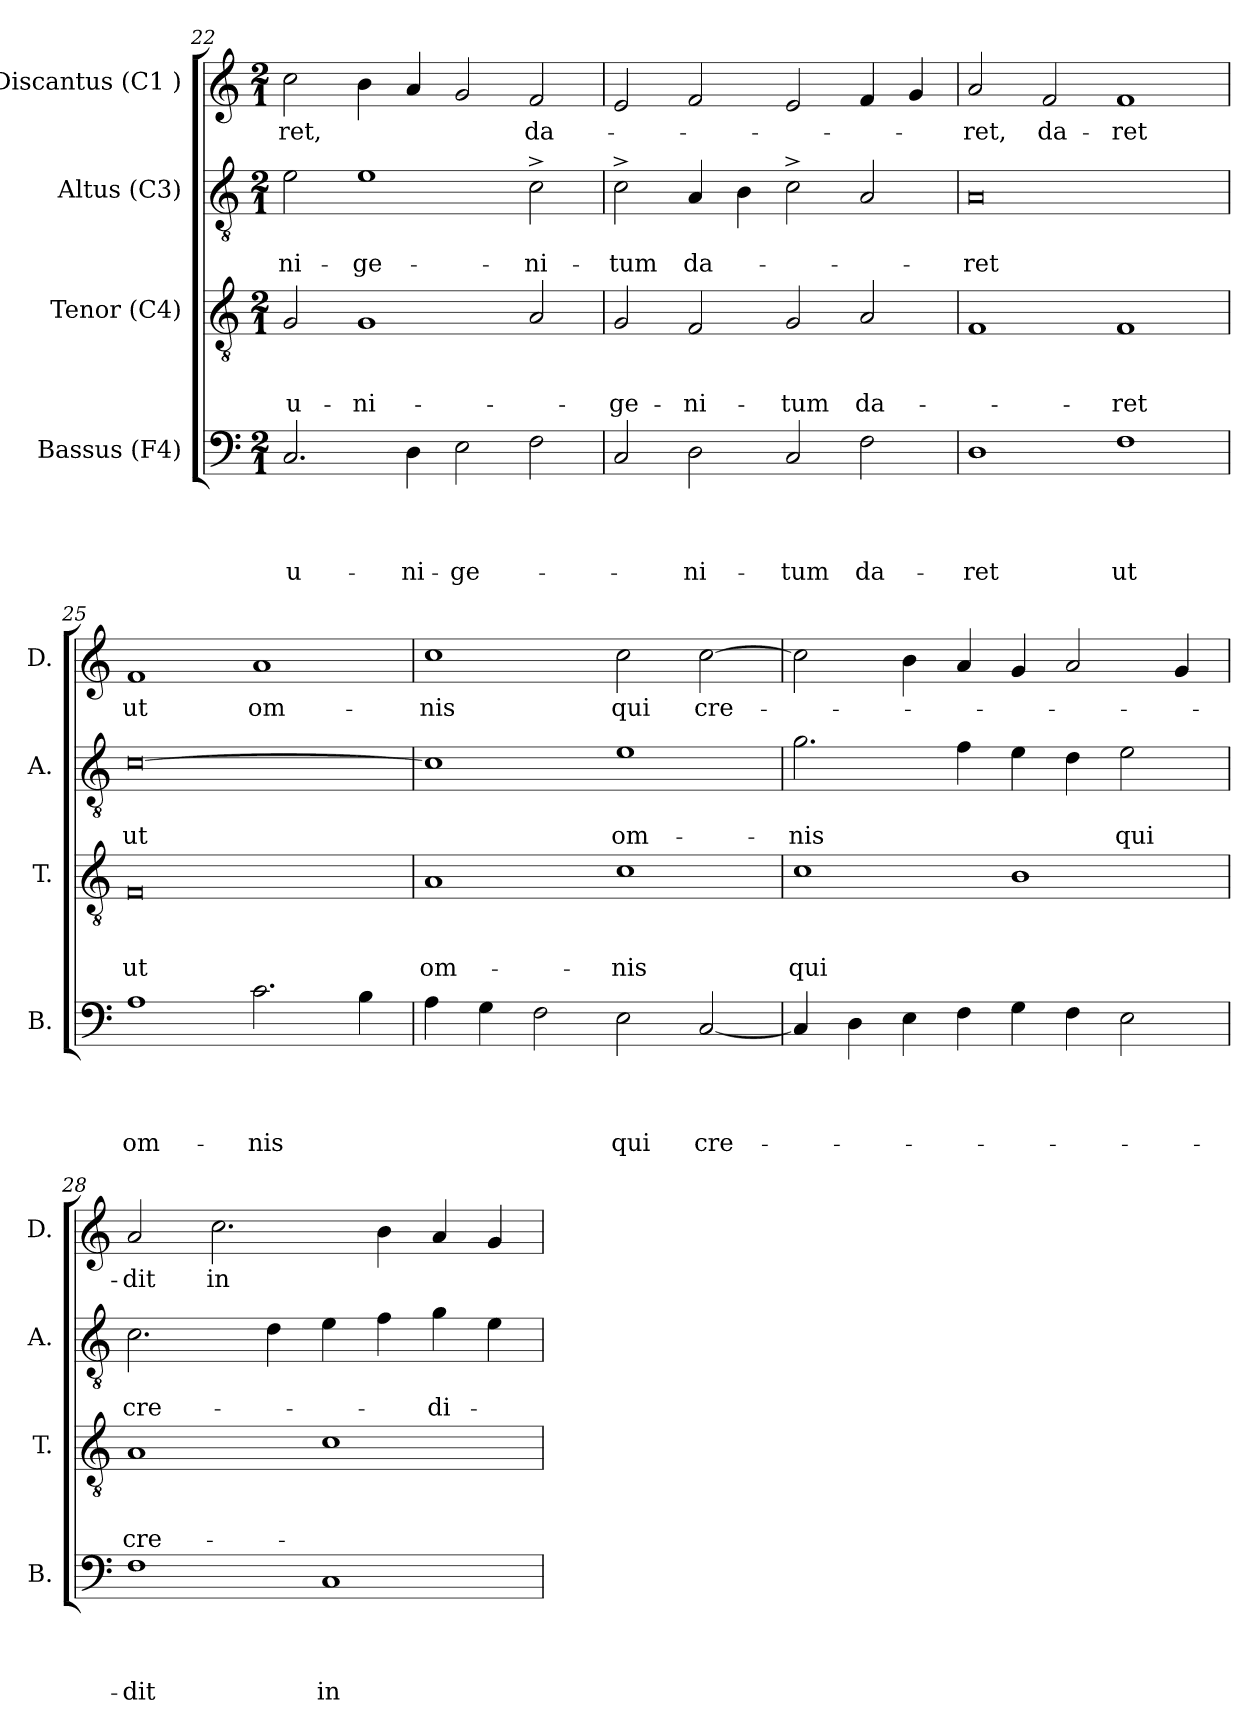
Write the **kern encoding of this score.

**kern	**text	**text	**text	**text	**kern	**text	**text	**text	**kern	**text	**text	**kern	**text
*part4	*part4	*part4	*part4	*part4	*part3	*part3	*part3	*part3	*part2	*part2	*part2	*part1	*part1
*staff4	*staff4	*staff4	*staff4	*staff4	*staff3	*staff3	*staff3	*staff3	*staff2	*staff2	*staff2	*staff1	*staff1
*I"Bassus (F4)	*	*	*	*	*I"Tenor (C4)	*	*	*	*I"Altus (C3)	*	*	*I"Discantus (C1 )	*
*I'B.	*	*	*	*	*I'T.	*	*	*	*I'A.	*	*	*I'D.	*
*clefF4	*	*	*	*	*clefGv2	*	*	*	*clefGv2	*	*	*clefG2	*
*k[]	*	*	*	*	*k[]	*	*	*	*k[]	*	*	*k[]	*
*C:	*	*	*	*	*C:	*	*	*	*C:	*	*	*C:	*
*M2/1	*	*	*	*	*M2/1	*	*	*	*M2/1	*	*	*M2/1	*
=22	=22	=22	=22	=22	=22	=22	=22	=22	=22	=22	=22	=22	=22
!	!	!	!	!LO:LY:b	!	!	!	!LO:LY:b	!	!	!LO:LY:b	!	!LO:LY:b
2.C/	.	.	.	u-	2G/	.	.	u-	2e\	.	-ni-	2cc\	-ret,
!	!	!	!	!	!	!	!	!LO:LY:b	!	!	!LO:LY:b	!	!
.	.	.	.	.	1G	.	.	-ni-	1e	.	-ge-	4b\	.
!	!	!	!	!LO:LY:b	!	!	!	!	!	!	!	!	!
4D\	.	.	.	-ni-	.	.	.	.	.	.	.	4a/	.
!	!	!	!	!LO:LY:b	!	!	!	!	!	!	!	!	!
2E\	.	.	.	-ge-	.	.	.	.	.	.	.	2g/	.
!	!	!	!	!	!	!	!	!	!	!	!LO:LY:b	!	!LO:LY:b
2F\	.	.	.	.	2A/	.	.	.	2c^>\	.	-ni-	2f/	da-
!!LO:LB:g=z
=23	=23	=23	=23	=23	=23	=23	=23	=23	=23	=23	=23	=23	=23
!	!	!	!	!	!	!	!	!LO:LY:b	!	!	!LO:LY:b	!	!
2C/	.	.	.	.	2G/	.	.	-ge-	2c^>\	.	-tum	2e/	.
!	!	!	!	!LO:LY:b	!	!	!	!LO:LY:b	!	!	!LO:LY:b	!	!
2D\	.	.	.	-ni-	2F/	.	.	-ni-	4A/	.	da-	2f/	.
.	.	.	.	.	.	.	.	.	4B\	.	.	.	.
!	!	!	!	!LO:LY:b	!	!	!	!LO:LY:b	!	!	!	!	!
2C/	.	.	.	-tum	2G/	.	.	-tum	2c^>\	.	.	2e/	.
!	!	!	!	!LO:LY:b	!	!	!	!LO:LY:b	!	!	!	!	!
2F\	.	.	.	da-	2A/	.	.	da-	2A/	.	.	4f/	.
.	.	.	.	.	.	.	.	.	.	.	.	4g/	.
=24	=24	=24	=24	=24	=24	=24	=24	=24	=24	=24	=24	=24	=24
!	!	!	!	!LO:LY:b	!	!	!	!	!	!	!LO:LY:b:rj	!	!LO:LY:b
1D	.	.	.	-ret	1F	.	.	.	0A	.	-ret	2a/	-ret,
!	!	!	!	!	!	!	!	!	!	!	!	!	!LO:LY:b
.	.	.	.	.	.	.	.	.	.	.	.	2f/	da-
!	!	!	!	!LO:LY:b	!	!	!	!LO:LY:b	!	!	!	!	!LO:LY:b
1F	.	.	.	ut	1F	.	.	-ret	.	.	.	1f	-ret
=25	=25	=25	=25	=25	=25	=25	=25	=25	=25	=25	=25	=25	=25
!	!	!	!	!LO:LY:b	!	!	!	!LO:LY:b:rj	!	!	!LO:LY:b	!	!LO:LY:b
1A	.	.	.	om-	0F	.	.	ut	[>0c	.	ut	1f	ut
!	!	!	!	!LO:LY:b	!	!	!	!	!	!	!	!	!LO:LY:b
2.c\	.	.	.	-nis	.	.	.	.	.	.	.	1a	om-
4B\	.	.	.	.	.	.	.	.	.	.	.	.	.
=26	=26	=26	=26	=26	=26	=26	=26	=26	=26	=26	=26	=26	=26
!	!	!	!	!	!	!	!	!LO:LY:b	!	!	!	!	!LO:LY:b
4A\	.	.	.	.	1A	.	.	om-	1c]	.	.	1cc	-nis
4G\	.	.	.	.	.	.	.	.	.	.	.	.	.
2F\	.	.	.	.	.	.	.	.	.	.	.	.	.
!	!	!	!	!LO:LY:b	!	!	!	!LO:LY:b	!	!	!LO:LY:b	!	!LO:LY:b
2E\	.	.	.	qui	1c	.	.	-nis	1e	.	om-	2cc\	qui
!	!	!	!	!LO:LY:b	!	!	!	!	!	!	!	!	!LO:LY:b
[<2C/	.	.	.	cre-	.	.	.	.	.	.	.	[<2cc\	cre-
!!LO:LB:g=z
=27	=27	=27	=27	=27	=27	=27	=27	=27	=27	=27	=27	=27	=27
!	!	!	!	!	!	!	!	!LO:LY:b	!	!	!LO:LY:b	!	!
4C/]	.	.	.	.	1c	.	.	qui	2.g\	.	-nis	2cc\]	.
4D\	.	.	.	.	.	.	.	.	.	.	.	.	.
4E\	.	.	.	.	.	.	.	.	.	.	.	4b\	.
4F\	.	.	.	.	.	.	.	.	4f\	.	.	4a/	.
4G\	.	.	.	.	1B	.	.	.	4e\	.	.	4g/	.
4F\	.	.	.	.	.	.	.	.	4d\	.	.	2a/	.
!	!	!	!	!	!	!	!	!	!	!	!LO:LY:b	!	!
2E\	.	.	.	.	.	.	.	.	2e\	.	qui	.	.
.	.	.	.	.	.	.	.	.	.	.	.	4g/	.
=28	=28	=28	=28	=28	=28	=28	=28	=28	=28	=28	=28	=28	=28
!	!	!	!	!LO:LY:b	!	!	!	!LO:LY:b	!	!	!LO:LY:b	!	!LO:LY:b
1F	.	.	.	-dit	1A	.	.	cre-	2.c\	.	cre-	2a/	-dit
!	!	!	!	!	!	!	!	!	!	!	!	!	!LO:LY:b
.	.	.	.	.	.	.	.	.	.	.	.	2.cc\	in
.	.	.	.	.	.	.	.	.	4d\	.	.	.	.
!	!	!	!	!LO:LY:b	!	!	!	!	!	!	!	!	!
1C	.	.	.	in	1c	.	.	.	4e\	.	.	.	.
.	.	.	.	.	.	.	.	.	4f\	.	.	4b\	.
!	!	!	!	!	!	!	!	!	!	!	!LO:LY:b	!	!
.	.	.	.	.	.	.	.	.	4g\	.	-di-	4a/	.
.	.	.	.	.	.	.	.	.	4e\	.	.	4g/	.
=	=	=	=	=	=	=	=	=	=	=	=	=	=
*-	*-	*-	*-	*-	*-	*-	*-	*-	*-	*-	*-	*-	*-
